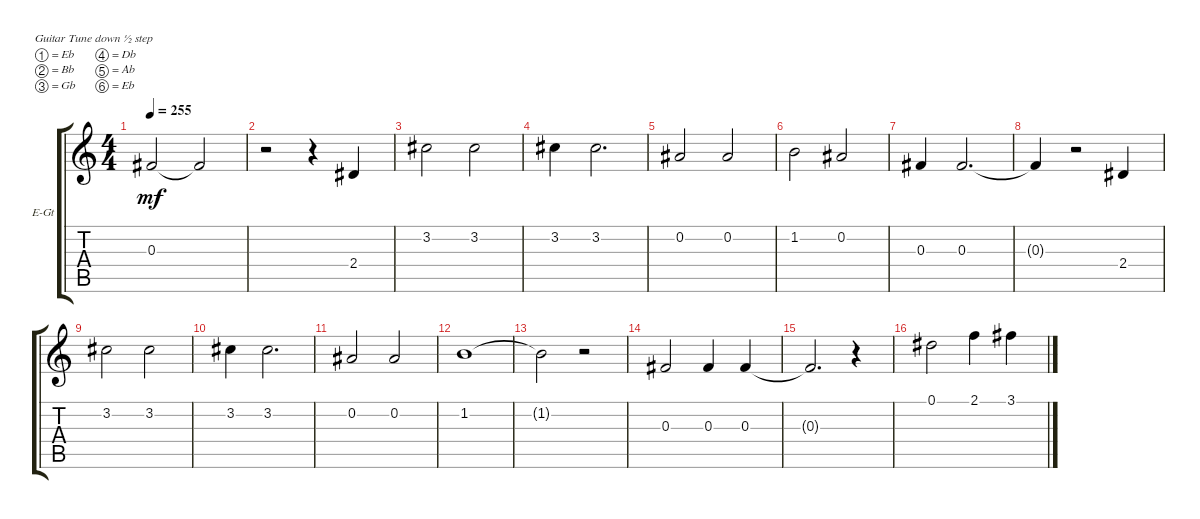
\bracketExtendMode groupsimilarinstruments
\firstSystemTrackNameOrientation horizontal
\otherSystemsTrackNameOrientation horizontal
\track ("Vocals" "E-Gt") {instrument electricguitarclean}
\staff {score tabs}
\tuning (Eb4 Bb3 Gb3 Db3 Ab2 Eb2)
\ts (4 4)
\tempo 255
\clef g2
\scale
0.333333
\ks c
0.3{t}.2{dy mf} 0.3{t}.2 |
\scale
0.333333 r.2 r.4 2.4.4 |
\scale
0.333333 3.2.2 3.2.2 |
\scale
0.333333 3.2.4 3.2.2{d} |
\scale
0.333333 0.2.2 0.2.2 |
\scale
0.333333 1.2.2 0.2.2 |
\scale
0.333333 0.3.4 0.3.2{d} |
\scale
0.333333 0.3{t}.4 r.2 2.4.4 |
\scale
0.333333 3.2.2 3.2.2 |
\scale
0.333333 3.2.4 3.2.2{d} |
\scale
0.333333 0.2.2 0.2.2 |
\scale
0.333333 1.2.1 |
\scale
0.333333 1.2{t}.2 r.2 |
\scale
0.333333 0.3.2 0.3.4 0.3.4 |
\scale
0.333333 0.3{t}.2{d} r.4 |
\scale
0.333333 0.1.2 2.1.4 3.1.4
